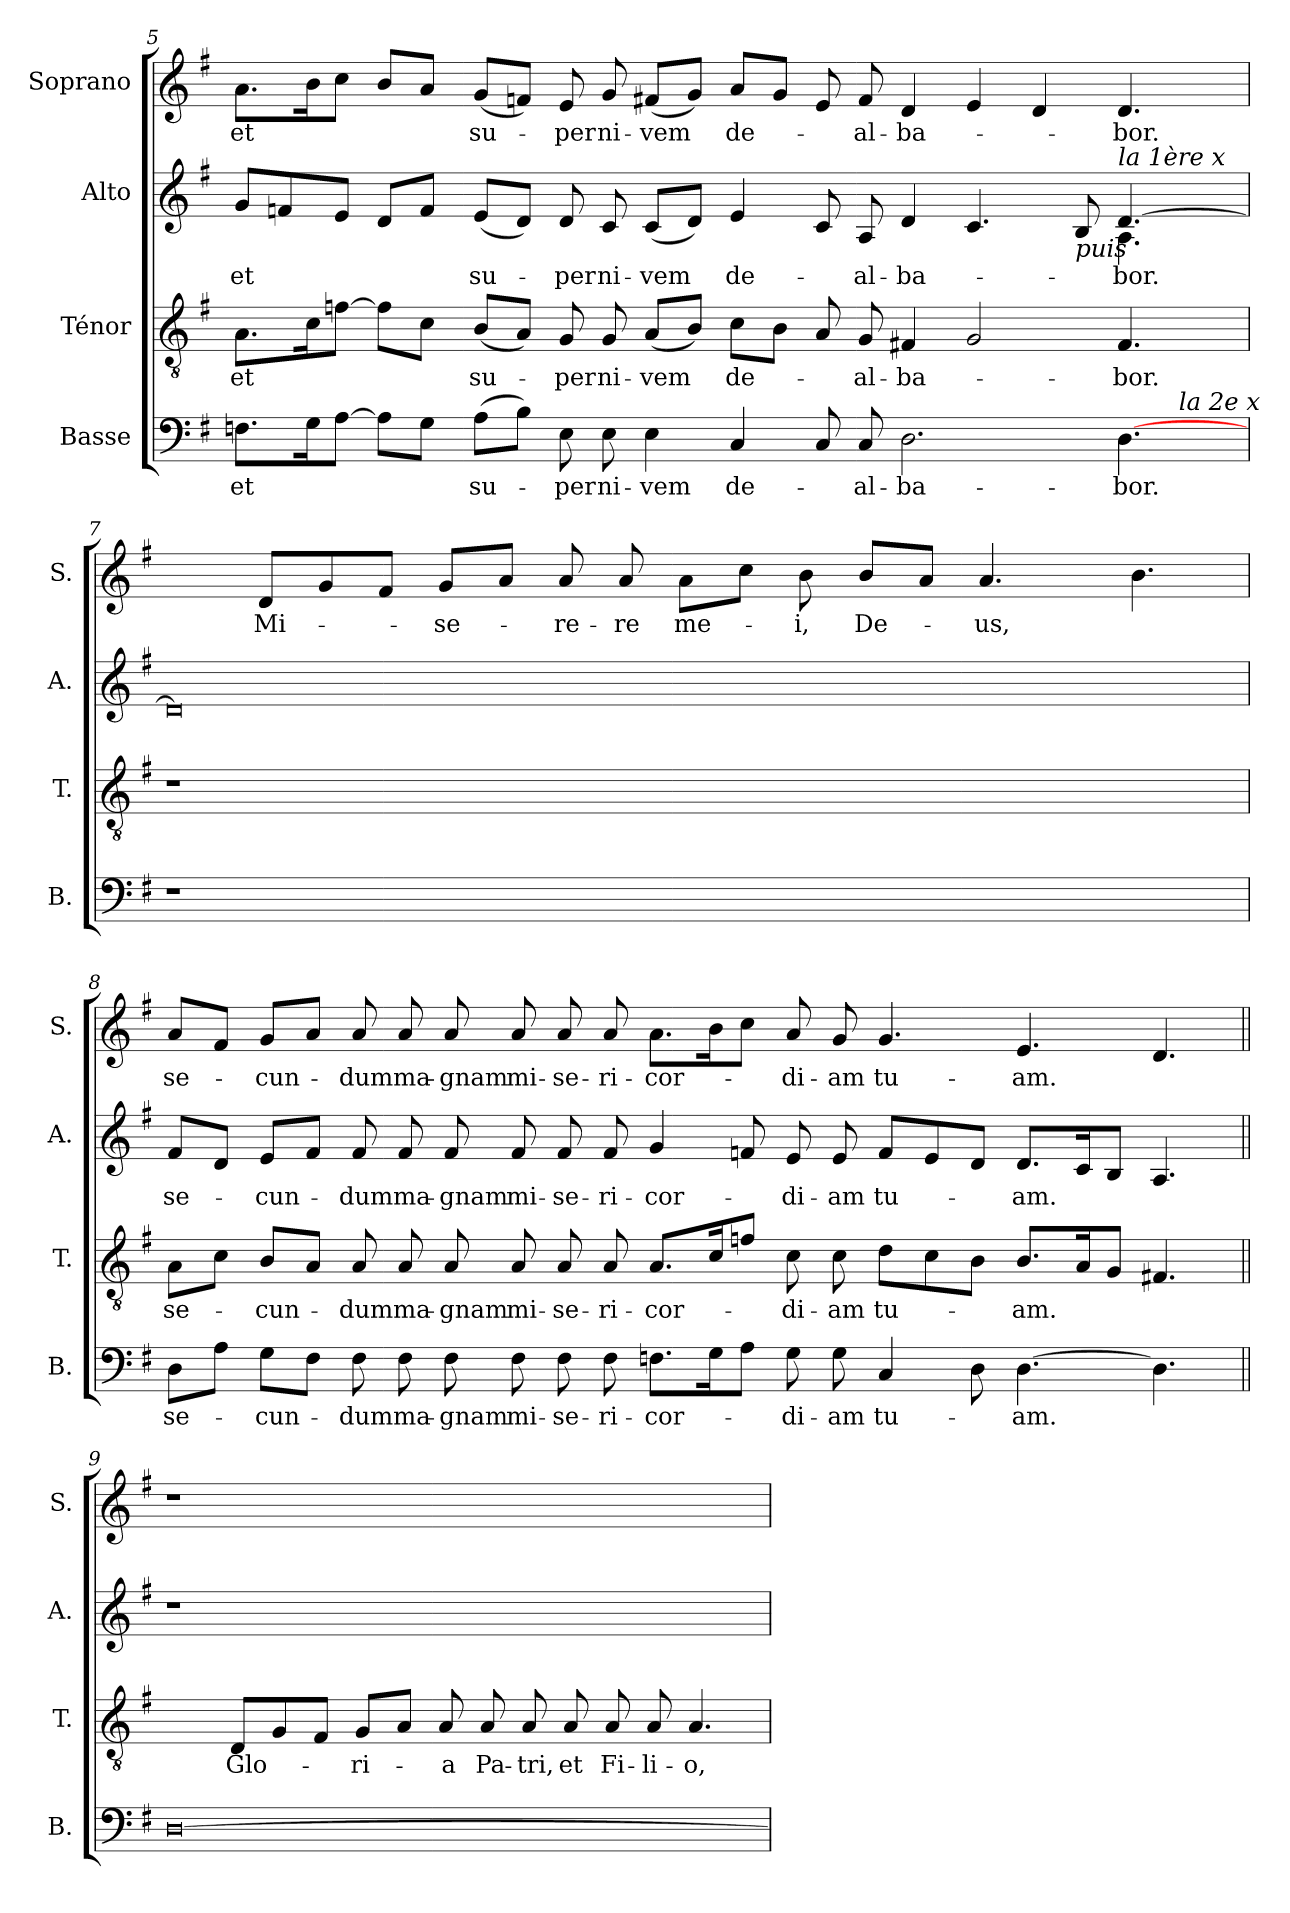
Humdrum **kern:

**kern	**text	**kern	**text	**kern	**text	**kern	**text
*part4	*part4	*part3	*part3	*part2	*part2	*part1	*part1
*staff4	*staff4	*staff3	*staff3	*staff2	*staff2	*staff1	*staff1
*I"Basse	*	*I"Ténor	*	*I"Alto	*	*I"Soprano	*
*I'B.	*	*I'T.	*	*I'A.	*	*I'S.	*
*clefF4	*	*clefGv2	*	*clefG2	*	*clefG2	*
*	*	*ITrd7c12	*	*	*	*	*
*k[f#]	*	*k[f#]	*	*k[f#]	*	*k[f#]	*
*G:	*	*G:	*	*G:	*	*G:	*
=5	=5	=5	=5	=5	=5	=5	=5
!	!LO:LY:b	!	!LO:LY:b	!	!LO:LY:b	!	!LO:LY:b
8.Fn\L	et	8.AA\L	et	8g/L	et	8.a\L	et
.	.	.	.	8fn/	.	.	.
16G\k	.	16C\k	.	.	.	16b\k	.
[>8A\J	.	[>8Fn\J	.	8e/J	.	8cc\J	.
8A\L]	.	8F\L]	.	8d/L	.	8b/L	.
8G\J	.	8C\J	.	8f/J	.	8a/J	.
!!LO:LB:g=z
=6-	=6-	=6-	=6-	=6-	=6-	=6-	=6-
!	!LO:LY:b	!	!LO:LY:b	!	!LO:LY:b	!	!LO:LY:b
*^	*	*	*	*^	*	*	*
(>8A\L	1ryy	su-	(<8BB/L	su-	(<8e/L	4.ryy	su-	(<8g/L	su-
8B\J)	.	.	8AA/J)	.	8d/J)	.	.	8fn/J)	.
!	!	!LO:LY:b	!	!LO:LY:b	!	!	!LO:LY:b	!	!LO:LY:b
8E>\	.	-per	8GG</	-per	8d>/	.	-per	8e</	-per
!	!	!LO:LY:b	!	!LO:LY:b	!	!	!LO:LY:b	!	!LO:LY:b
8E\	.	ni-	8GG/	ni-	8c/	4.ryy	ni-	8g/	ni-
!	!	!LO:LY:b	!	!LO:LY:b	!	!	!LO:LY:b	!	!LO:LY:b
4E\	.	-vem	(<8AA/L	-vem	(<8c/L	.	-vem	(<8f#X/L	-vem
.	.	.	8BB/J)	.	8d/J)	.	.	8g/J)	.
!	!	!LO:LY:b	!	!LO:LY:b	!	!	!LO:LY:b	!	!LO:LY:b
4C/	.	de-	8C\L	de-	4e/	4.ryy	de-	8a/L	de-
.	.	.	8BB\J	.	.	.	.	8g/J	.
8C</	1ryy	.	8AA</	.	8c>/	.	.	8e</	.
!	!	!LO:LY:b	!	!LO:LY:b	!	!	!LO:LY:b	!	!LO:LY:b
8C/	.	-al-	8GG/	-al-	8A/	4.ryy	-al-	8f#/	-al-
!	!	!LO:LY:b	!	!LO:LY:b	!	!	!LO:LY:b	!	!LO:LY:b
2.D\	.	-ba-	4FF#X/	-ba-	4d/	.	-ba-	4d/	-ba-
.	.	.	2GG/	.	4.c/	4.ryy	.	4e/	.
.	.	.	.	.	.	.	.	4d/	.
!	!	!	!	!	!LO:TX:b:i:t=puis	!	!	!	!
.	.	.	.	.	8B/	8ryy	.	.	.
!	!	!	!	!	!LO:TX:a:i:t=la 1ère x	!	!	!	!
!	!	!LO:LY:b	!	!LO:LY:b	!	!	!LO:LY:b	!	!LO:LY:b
[>4.D\	8ryy	-bor.	4.FF#/	-bor.	[>4.d/	4.A\	-bor.	4.d/	-bor.
.	32ryy	.	.	.	.	.	.	.	.
!	!LO:TX:a:i:t=la 2e x	!	!	!	!	!	!	!	!
.	8..ryy	.	.	.	.	.	.	.	.
=7	=7	=7	=7	=7	=7	=7	=7	=7	=7
!LO:N:vis=1	!	!	!LO:N:vis=1	!	!	!	!	!	!LO:LY:b
*v	*v	*	*	*	*v	*v	*	*	*
1r	.	1r	.	0d]	.	4ryy	Ps. 50.
!	!	!	!	!	!	!	!LO:LY:b
.	.	.	.	.	.	8d/L	Mi-
.	.	.	.	.	.	8g/	.
.	.	.	.	.	.	8f#/J	.
!	!	!	!	!	!	!	!LO:LY:b
.	.	.	.	.	.	8g/L	-se-
.	.	.	.	.	.	8a/J	.
!	!	!	!	!	!	!	!LO:LY:b
.	.	.	.	.	.	8a</	-re-
!	!	!	!	!	!	!	!LO:LY:b
1.ryy	.	1.ryy	.	.	.	8a/	-re
!	!	!	!	!	!	!	!LO:LY:b
.	.	.	.	.	.	8a\L	me-
.	.	.	.	.	.	8cc\J	.
!	!	!	!	!	!	!	!LO:LY:b
.	.	.	.	.	.	8b\	-i,
!	!	!	!	!	!	!	!LO:LY:b
.	.	.	.	.	.	8b/L	De-
.	.	.	.	.	.	8a/J	.
!	!	!	!	!	!	!	!LO:LY:b
.	.	.	.	.	.	4.a/	-us,
.	.	.	.	2ryy	.	.	.
.	.	.	.	.	.	4.b\	.
!!LO:PB:g=z
=8	=8	=8	=8	=8	=8	=8	=8
!	!LO:LY:b	!	!LO:LY:b	!	!LO:LY:b	!	!LO:LY:b
8D\L	se-	8AA\L	se-	8f#/L	se-	8a/L	se-
8A\J	.	8C\J	.	8d/J	.	8f#/J	.
!	!LO:LY:b	!	!LO:LY:b	!	!LO:LY:b	!	!LO:LY:b
8G\L	-cun-	8BB/L	-cun-	8e/L	-cun-	8g/L	-cun-
8F#\J	.	8AA/J	.	8f#/J	.	8a/J	.
!	!LO:LY:b	!	!LO:LY:b	!	!LO:LY:b	!	!LO:LY:b
8F#>\	-dum	8AA</	-dum	8f#</	-dum	8a</	-dum
!	!LO:LY:b	!	!LO:LY:b	!	!LO:LY:b	!	!LO:LY:b
8F#\	ma-	8AA/	ma-	8f#/	ma-	8a/	ma-
!	!LO:LY:b	!	!LO:LY:b	!	!LO:LY:b	!	!LO:LY:b
8F#>\	-gnam	8AA</	-gnam	8f#</	-gnam	8a</	-gnam
!	!LO:LY:b	!	!LO:LY:b	!	!LO:LY:b	!	!LO:LY:b
8F#\	mi-	8AA/	mi-	8f#/	mi-	8a/	mi-
!	!LO:LY:b	!	!LO:LY:b	!	!LO:LY:b	!	!LO:LY:b
8F#>\	-se-	8AA</	-se-	8f#</	-se-	8a</	-se-
!	!LO:LY:b	!	!LO:LY:b	!	!LO:LY:b	!	!LO:LY:b
8F#\	-ri-	8AA/	-ri-	8f#/	-ri-	8a/	-ri-
!	!LO:LY:b	!	!LO:LY:b	!	!LO:LY:b	!	!LO:LY:b
8.Fn\L	-cor-	8.AA/L	-cor-	4g/	-cor-	8.a\L	-cor-
16G\k	.	16C/k	.	.	.	16b\k	.
8A\J	.	8Fn/J	.	8fn/	.	8cc\J	.
!	!LO:LY:b	!	!LO:LY:b	!	!LO:LY:b	!	!LO:LY:b
8G\	-di-	8C\	-di-	8e/	-di-	8a</	-di-
!	!LO:LY:b	!	!LO:LY:b	!	!LO:LY:b	!	!LO:LY:b
8G\	-am	8C\	-am	8e/	-am	8g/	-am
!	!LO:LY:b	!	!LO:LY:b	!	!LO:LY:b	!	!LO:LY:b
4C/	tu-	8D\L	tu-	8f/L	tu-	4.g/	tu-
.	.	8C\	.	8e/	.	.	.
8D\	.	8BB\J	.	8d/J	.	.	.
!	!LO:LY:b	!	!LO:LY:b	!	!LO:LY:b	!	!LO:LY:b
[>4.D\	-am.	8.BB/L	-am.	8.d/L	-am.	4.e/	-am.
.	.	16AA/k	.	16c/k	.	.	.
.	.	8GG/J	.	8B/J	.	.	.
4.D\]	.	4.FF#X/	.	4.A/	.	4.d/	.
!!LO:LB:g=z
=9||	=9||	=9||	=9||	=9||	=9||	=9||	=9||
!	!	!	!	!LO:N:vis=1	!	!LO:N:vis=1	!
[>0D	.	4ryy	.	1r	.	1r	.
!	!	!	!LO:LY:b	!	!	!	!
.	.	8DD/L	Glo-	.	.	.	.
.	.	8GG/	.	.	.	.	.
.	.	8FF#/J	.	.	.	.	.
!	!	!	!LO:LY:b	!	!	!	!
.	.	8GG/L	-ri-	.	.	.	.
.	.	8AA/J	.	.	.	.	.
!	!	!	!LO:LY:b	!	!	!	!
.	.	8AA/	-a	.	.	.	.
!	!	!	!LO:LY:b	!	!	!	!
.	.	8AA/	Pa-	1ryy	.	1ryy	.
!	!	!	!LO:LY:b	!	!	!	!
.	.	8AA</	-tri,	.	.	.	.
!	!	!	!LO:LY:b	!	!	!	!
.	.	8AA/	et	.	.	.	.
!	!	!	!LO:LY:b	!	!	!	!
.	.	8AA/	Fi-	.	.	.	.
!	!	!	!LO:LY:b	!	!	!	!
.	.	8AA/	-li-	.	.	.	.
!	!	!	!LO:LY:b	!	!	!	!
.	.	4.AA/	-o,	.	.	.	.
=`	=`	=`	=`	=`	=`	=`	=`
*-	*-	*-	*-	*-	*-	*-	*-
